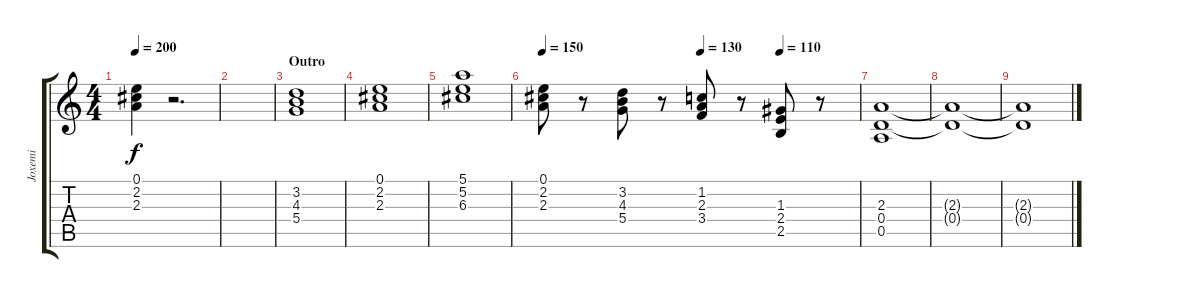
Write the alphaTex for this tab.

\track ("Joxemi" "Joxemi") {instrument distortionguitar}
\staff {score tabs}
\tuning (E4 B3 G3 D3 A2 E2) {hide}
\ts (4 4)
\tempo 200
\clef g2
\ks c
(0.1 2.2 2.3).4{dy f} r.2{d} |
|
\section ("" "Outro")
(3.2 4.3 5.4).1 |
(0.1 2.2 2.3).1 |
(5.1 5.2 6.3).1 |
\tempo 150
\tempo (130 0.5)
\tempo (110 0.75)
(0.1 2.2 2.3).8 r.8 (3.2 4.3 5.4).8 r.8 (1.2 2.3 3.4).8 r.8 (1.3 2.4 2.5).8 r.8 |
(2.3 0.4 0.5).1 |
(2.3{t} 0.4{t}).1 |
(2.3{t} 0.4{t}).1
